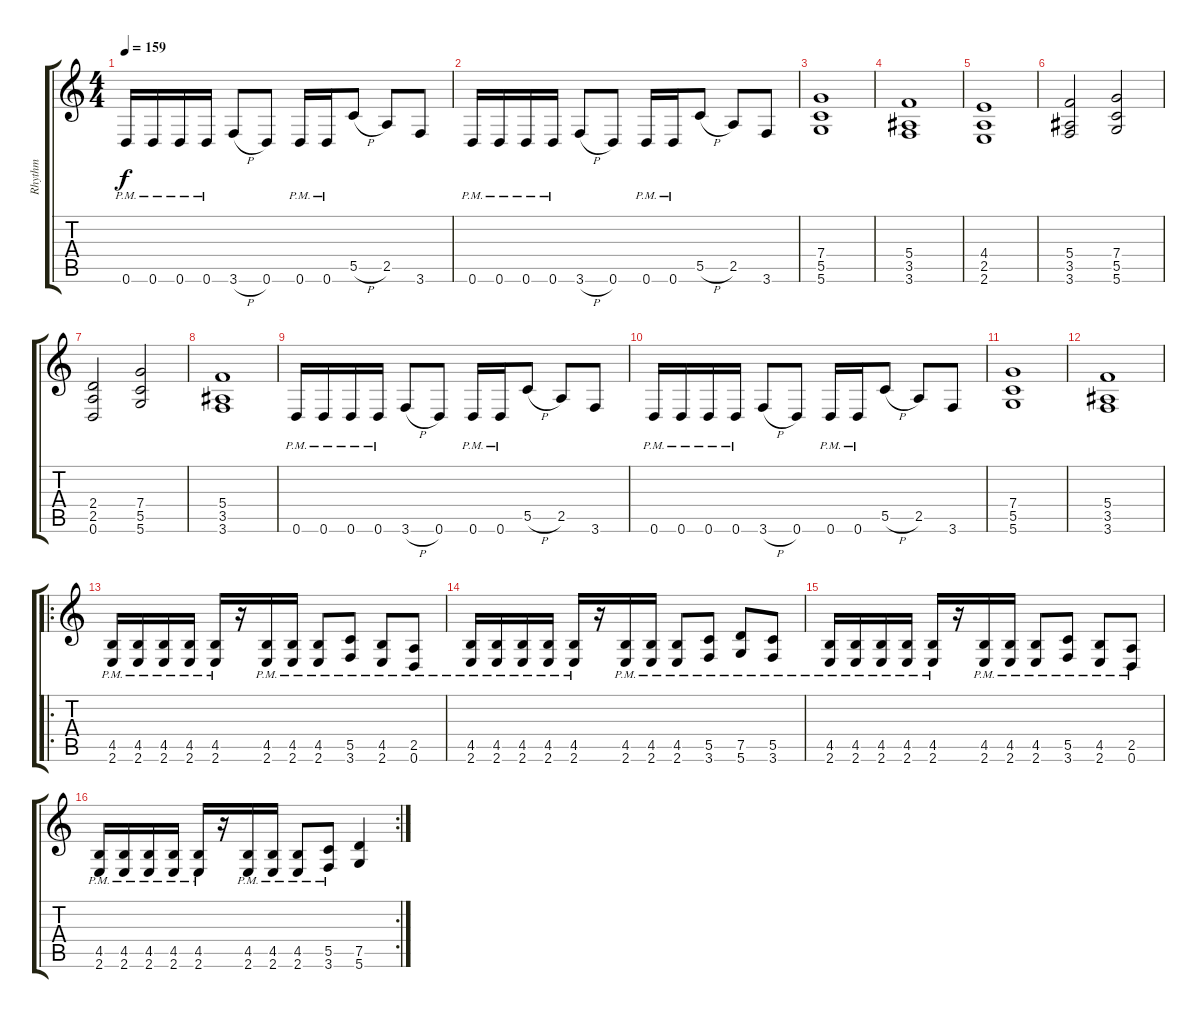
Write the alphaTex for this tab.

\track ("Rhythm" "Rhythm") {instrument electricguitarclean}
\staff {score tabs}
\tuning (D4 A3 F3 C3 G2 D2) {hide}
\ts (4 4)
\tempo 159
\clef g2
\ks c
0.6{pm}.16{dy f} 0.6{pm}.16 0.6{pm}.16 0.6{pm}.16 3.6{h}.8 0.6.8 0.6{pm}.16 0.6{pm}.16 5.5{h}.8 2.5.8 3.6.8 |
0.6{pm}.16 0.6{pm}.16 0.6{pm}.16 0.6{pm}.16 3.6{h}.8 0.6.8 0.6{pm}.16 0.6{pm}.16 5.5{h}.8 2.5.8 3.6.8 |
(7.4 5.5 5.6).1 |
(5.4 3.5 3.6).1 |
(4.4 2.5 2.6).1 |
(5.4 3.5 3.6).2 (7.4 5.5 5.6).2 |
(2.4 2.5 0.6).2 (7.4 5.5 5.6).2 |
(5.4 3.5 3.6).1 |
0.6{pm}.16 0.6{pm}.16 0.6{pm}.16 0.6{pm}.16 3.6{h}.8 0.6.8 0.6{pm}.16 0.6{pm}.16 5.5{h}.8 2.5.8 3.6.8 |
0.6{pm}.16 0.6{pm}.16 0.6{pm}.16 0.6{pm}.16 3.6{h}.8 0.6.8 0.6{pm}.16 0.6{pm}.16 5.5{h}.8 2.5.8 3.6.8 |
(7.4 5.5 5.6).1 |
(5.4 3.5 3.6).1 |
\ro
(4.5{pm} 2.6{pm}).16 (4.5{pm} 2.6{pm}).16 (4.5{pm} 2.6{pm}).16 (4.5{pm} 2.6{pm}).16 (4.5{pm} 2.6{pm}).16 r.16 (4.5{pm} 2.6{pm}).16 (4.5{pm} 2.6{pm}).16 (4.5{pm} 2.6{pm}).8 (5.5{pm} 3.6{pm}).8 (4.5{pm} 2.6{pm}).8 (2.5{pm} 0.6{pm}).8 |
(4.5{pm} 2.6{pm}).16 (4.5{pm} 2.6{pm}).16 (4.5{pm} 2.6{pm}).16 (4.5{pm} 2.6{pm}).16 (4.5{pm} 2.6{pm}).16 r.16 (4.5{pm} 2.6{pm}).16 (4.5{pm} 2.6{pm}).16 (4.5{pm} 2.6{pm}).8 (5.5{pm} 3.6{pm}).8 (7.5{pm} 5.6{pm}).8 (5.5{pm} 3.6{pm}).8 |
(4.5{pm} 2.6{pm}).16 (4.5{pm} 2.6{pm}).16 (4.5{pm} 2.6{pm}).16 (4.5{pm} 2.6{pm}).16 (4.5{pm} 2.6{pm}).16 r.16 (4.5{pm} 2.6{pm}).16 (4.5{pm} 2.6{pm}).16 (4.5{pm} 2.6{pm}).8 (5.5{pm} 3.6{pm}).8 (4.5{pm} 2.6{pm}).8 (2.5{pm} 0.6{pm}).8 |
\rc 2
(4.5{pm} 2.6{pm}).16 (4.5{pm} 2.6{pm}).16 (4.5{pm} 2.6{pm}).16 (4.5{pm} 2.6{pm}).16 (4.5{pm} 2.6{pm}).16 r.16 (4.5{pm} 2.6{pm}).16 (4.5{pm} 2.6{pm}).16 (4.5{pm} 2.6{pm}).8 (5.5{pm} 3.6{pm}).8 (7.5 5.6).4
